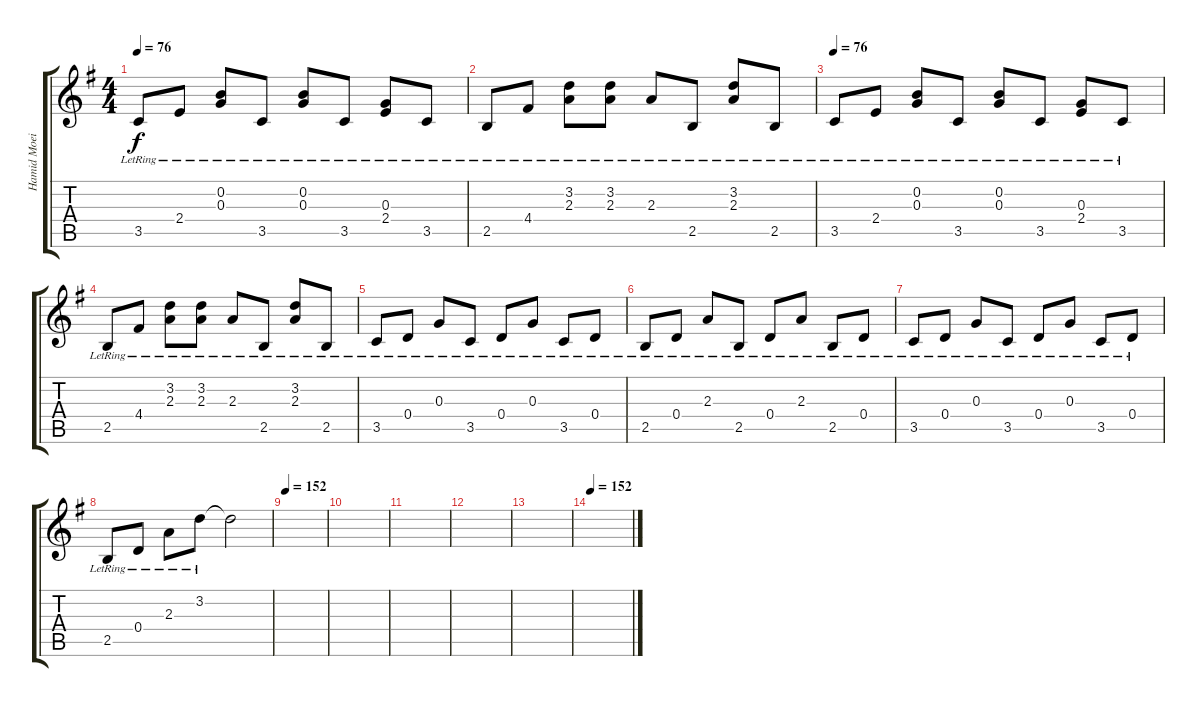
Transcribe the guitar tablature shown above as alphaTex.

\track ("Hamid Moeini" "Hamid Moei") {instrument acousticguitarsteel}
\staff {score tabs}
\tuning (E4 B3 G3 D3 A2 E2) {hide}
\ts (4 4)
\tempo 76
\clef g2
\ks eminor
3.5{lr}.8{dy f} 2.4{lr}.8 (0.2{lr} 0.3{lr}).8 3.5{lr}.8 (0.2{lr} 0.3{lr}).8 3.5{lr}.8 (0.3{lr} 2.4{lr}).8 3.5{lr}.8 |
2.5{lr}.8 4.4{lr}.8 (3.2{lr} 2.3{lr}).8 (3.2{lr} 2.3{lr}).8 2.3{lr}.8 2.5{lr}.8 (3.2{lr} 2.3{lr}).8 2.5{lr}.8 |
\tempo 76
3.5{lr}.8 2.4{lr}.8 (0.2{lr} 0.3{lr}).8 3.5{lr}.8 (0.2{lr} 0.3{lr}).8 3.5{lr}.8 (0.3{lr} 2.4{lr}).8 3.5{lr}.8 |
2.5{lr}.8 4.4{lr}.8 (3.2{lr} 2.3{lr}).8 (3.2{lr} 2.3{lr}).8 2.3{lr}.8 2.5{lr}.8 (3.2{lr} 2.3{lr}).8 2.5{lr}.8 |
3.5{lr}.8 0.4{lr}.8 0.3{lr}.8 3.5{lr}.8 0.4{lr}.8 0.3{lr}.8 3.5{lr}.8 0.4{lr}.8 |
2.5{lr}.8 0.4{lr}.8 2.3{lr}.8 2.5{lr}.8 0.4{lr}.8 2.3{lr}.8 2.5{lr}.8 0.4{lr}.8 |
3.5{lr}.8 0.4{lr}.8 0.3{lr}.8 3.5{lr}.8 0.4{lr}.8 0.3{lr}.8 3.5{lr}.8 0.4{lr}.8 |
2.5{lr}.8 0.4{lr}.8 2.3{lr}.8 3.2{lr}.8 3.2{t}.2 |
\tempo 152
|
|
|
|
|
\tempo 152
